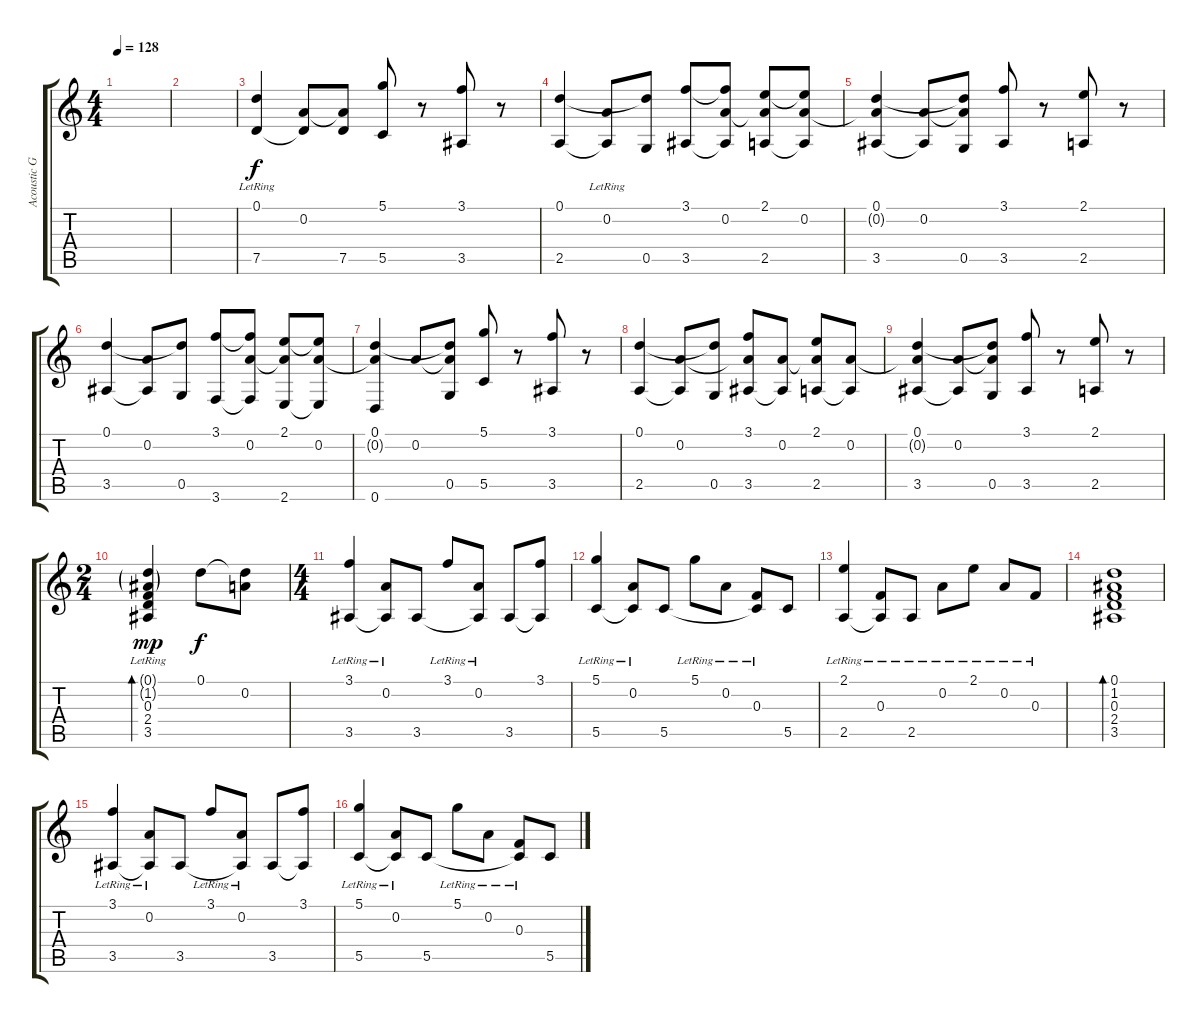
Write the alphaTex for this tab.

\track ("Acoustic Guitar" "Acoustic G") {instrument acousticguitarsteel}
\staff {score tabs}
\tuning (D4 A3 F3 C3 G2 D2) {hide}
\ts (4 4)
\tempo 128
\clef g2
\ks c
|
|
(0.1{lr} 7.5).4 (0.2 7.5{t}).8 (0.2{t} 7.5).8 (5.1 5.5).8 r.8 (3.1 3.5).8 r.8 |
(0.1 2.5).4 (0.2{lr} 2.5{t}).8 (0.1{t} 0.5).8 (3.1 3.5).8 (3.1{t} 0.2 3.5{t}).8 (2.1 0.2{t} 2.5).8 (2.1{t} 0.2 2.5{t}).8 |
(0.1 0.2{t} 3.5).4 (0.2 3.5{t}).8 (0.1{t} 0.2{t} 0.5).8 (3.1 3.5).8 r.8 (2.1 2.5).8 r.8 |
(0.1 3.5).4 (0.2 3.5{t}).8 (0.1{t} 0.5).8 (3.1 3.6).8 (3.1{t} 0.2 3.6{t}).8 (2.1 0.2{t} 2.6).8 (2.1{t} 0.2 2.6{t}).8 |
(0.1 0.2{t} 0.6).4 0.2.8 (0.1{t} 0.2{t} 0.5).8 (5.1 5.5).8 r.8 (3.1 3.5).8 r.8 |
(0.1 2.5).4 (0.2 2.5{t}).8 (0.1{t} 0.5).8 (3.1 0.2{t} 3.5).8 (0.2 3.5{t}).8 (2.1 0.2{t} 2.5).8 (0.2 2.5{t}).8 |
(0.1 0.2{t} 3.5).4 (0.2 3.5{t}).8 (0.1{t} 0.2{t} 0.5).8 (3.1 3.5).8 r.8 (2.1 2.5).8 r.8 |
\ts (2 4)
(0.1{g} 1.2{g} 0.3{lr} 2.4{lr} 3.5{lr}).4{bd 240 dy mp} 0.1.8{dy f} (0.1{t} 0.2).8 |
\ts (4 4)
(3.1{lr} 3.5).4 (0.2{lr} 3.5{t}).8 3.5.8 3.1{lr}.8 (0.2{lr} 3.5{t}).8 3.5.8 (3.1 3.5{t}).8 |
(5.1{lr} 5.5).4 (0.2{lr} 5.5{t}).8 5.5.8 5.1{lr}.8 0.2{lr}.8 (0.3{lr} 5.5{t}).8 5.5.8 |
(2.1{lr} 2.5).4 (0.3{lr} 2.5{t}).8 2.5{lr}.8 0.2{lr}.8 2.1{lr}.8 0.2{lr}.8 0.3{lr}.8 |
(0.1 1.2 0.3 2.4 3.5).1{bd 240} |
(3.1{lr} 3.5).4 (0.2{lr} 3.5{t}).8 3.5.8 3.1{lr}.8 (0.2{lr} 3.5{t}).8 3.5.8 (3.1 3.5{t}).8 |
(5.1{lr} 5.5).4 (0.2{lr} 5.5{t}).8 5.5.8 5.1{lr}.8 0.2{lr}.8 (0.3{lr} 5.5{t}).8 5.5.8
